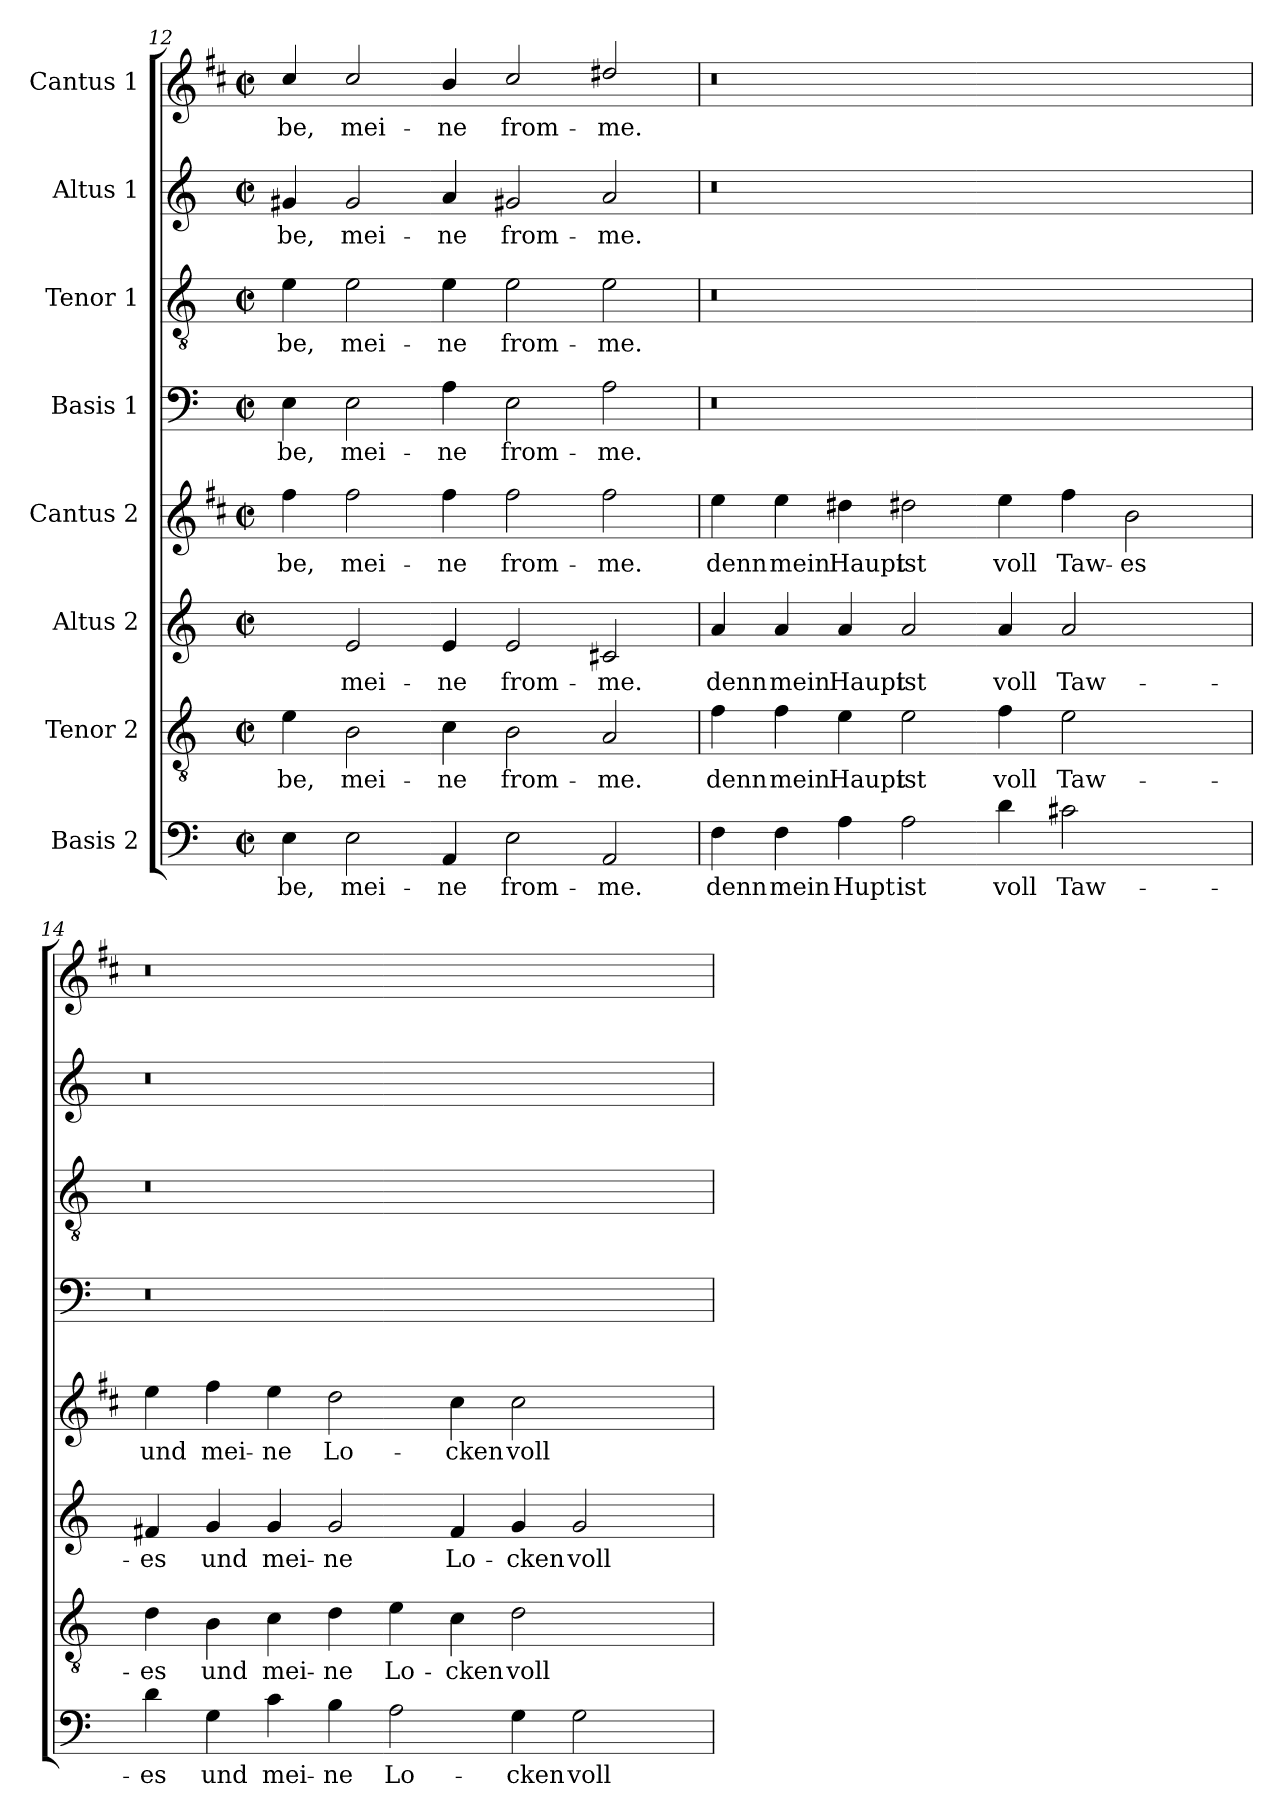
**kern	**text	**kern	**text	**kern	**text	**kern	**text	**kern	**text	**kern	**text	**kern	**text	**kern	**text
*part8	*part8	*part7	*part7	*part6	*part6	*part5	*part5	*part4	*part4	*part3	*part3	*part2	*part2	*part1	*part1
*staff8	*staff8	*staff7	*staff7	*staff6	*staff6	*staff5	*staff5	*staff4	*staff4	*staff3	*staff3	*staff2	*staff2	*staff1	*staff1
*I"Basis 2	*	*I"Tenor 2	*	*I"Altus 2	*	*I"Cantus 2	*	*I"Basis 1	*	*I"Tenor 1	*	*I"Altus 1	*	*I"Cantus 1	*
!!LO:LB:g=z
*clefF4	*	*clefGv2	*	*clefG2	*	*clefG2	*	*clefF4	*	*clefGv2	*	*clefG2	*	*clefG2	*
*	*	*	*	*	*	*ITrd1c2	*	*	*	*	*	*	*	*ITrd1c2	*
*k[]	*	*k[]	*	*k[]	*	*k[]	*	*k[]	*	*k[]	*	*k[]	*	*k[]	*
*C:	*	*C:	*	*C:	*	*C:	*	*C:	*	*C:	*	*C:	*	*C:	*
*M4/2	*	*M4/2	*	*M4/2	*	*M4/2	*	*M4/2	*	*M4/2	*	*M4/2	*	*M4/2	*
*met(c|)	*	*met(c|)	*	*met(c|)	*	*met(c|)	*	*met(c|)	*	*met(c|)	*	*met(c|)	*	*met(c|)	*
=12	=12	=12	=12	=12	=12	=12	=12	=12	=12	=12	=12	=12	=12	=12	=12
!	!LO:LY:b	!	!LO:LY:b	!	!LO:LY:b	!	!LO:LY:b	!	!LO:LY:b	!	!LO:LY:b	!	!LO:LY:b	!	!LO:LY:b
*	*	*	*	*	*	*	*	*	*	*	*	*	*	*^	*
4E	-be,	4e	-be,	4eyy]	__	4ee	-be,	4E	-be,	4e	-be,	4g#X	-be,	4b	0ryy	-be,
!	!LO:LY:b	!	!LO:LY:b	!	!LO:LY:b	!	!LO:LY:b	!	!LO:LY:b	!	!LO:LY:b	!	!LO:LY:b	!	!	!LO:LY:b
2E	mei-	2B	mei-	2e	mei-	2ee	mei-	2E	mei-	2e	mei-	2g#	mei-	2b	.	mei-
!	!LO:LY:b	!	!LO:LY:b	!	!LO:LY:b	!	!LO:LY:b	!	!LO:LY:b	!	!LO:LY:b	!	!LO:LY:b	!	!	!LO:LY:b
4AA	-ne	4c	-ne	4e	-ne	4ee	-ne	4A	-ne	4e	-ne	4a	-ne	4a	.	-ne
!	!LO:LY:b	!	!LO:LY:b	!	!LO:LY:b	!	!LO:LY:b	!	!LO:LY:b	!	!LO:LY:b	!	!LO:LY:b	!	!	!LO:LY:b
2E	from-	2B	from-	2e	from-	2ee	from-	2E	from-	2e	from-	2g#X	from-	2b	.	from-
!	!LO:LY:b	!	!LO:LY:b	!	!LO:LY:b	!	!LO:LY:b	!	!LO:LY:b	!	!LO:LY:b	!	!LO:LY:b	!	!	!LO:LY:b
2AA	-me.	2A	-me.	2c#X	-me.	2ee	-me.	2A	-me.	2e	-me.	2a	-me.	2cc#X	.	-me.
=13	=13	=13	=13	=13	=13	=13	=13	=13	=13	=13	=13	=13	=13	=13	=13	=13
!	!LO:LY:b	!	!LO:LY:b	!	!LO:LY:b	!	!LO:LY:b	!	!	!	!	!	!	!	!	!
4F	denn	4f	denn	4a	denn	4dd	denn	0r	.	0r	.	0r	.	0r	2ryy	.
!	!LO:LY:b	!	!LO:LY:b	!	!LO:LY:b	!	!LO:LY:b	!	!	!	!	!	!	!	!	!
4F	mein	4f	mein	4a	mein	4dd	mein	.	.	.	.	.	.	.	.	.
!	!LO:LY:b	!	!LO:LY:b	!	!LO:LY:b	!	!LO:LY:b	!	!	!	!	!	!	!	!	!
4A	Hupt	4e	Haupt	4a	Haupt	4cc#X	Haupt	.	.	.	.	.	.	.	1ryy	.
!	!LO:LY:b	!	!LO:LY:b	!	!LO:LY:b	!	!LO:LY:b	!	!	!	!	!	!	!	!	!
2A	ist	2e	ist	2a	ist	2cc#X	ist	.	.	.	.	.	.	.	.	.
!	!LO:LY:b	!	!LO:LY:b	!	!LO:LY:b	!	!LO:LY:b	!	!	!	!	!	!	!	!	!
4d	voll	4f	voll	4a	voll	4dd	voll	.	.	.	.	.	.	.	.	.
!	!LO:LY:b	!	!LO:LY:b	!	!LO:LY:b	!	!LO:LY:b	!	!	!	!	!	!	!	!	!
2c#X	Taw-	2e	Taw-	2a	Taw-	4ee	Taw-	.	.	.	.	.	.	.	4ryy	.
!	!	!	!	!	!	!	!LO:LY:b	!	!	!	!	!	!	!	!	!
.	.	.	.	.	.	2a	-es	.	.	.	.	.	.	.	4ryy	.
4ryy	.	4ryy	.	4ryy	.	.	.	4ryy	.	4ryy	.	4ryy	.	4ryy	4ryy	.
=14	=14	=14	=14	=14	=14	=14	=14	=14	=14	=14	=14	=14	=14	=14	=14	=14
!	!LO:LY:b	!	!LO:LY:b	!	!LO:LY:b	!	!LO:LY:b	!	!	!	!	!	!	!	!	!
4d	-es	4d	-es	4f#X	-es	4dd	und	0r	.	0r	.	0r	.	0r	1ryy	.
!	!LO:LY:b	!	!LO:LY:b	!	!LO:LY:b	!	!LO:LY:b	!	!	!	!	!	!	!	!	!
4G	und	4B	und	4g	und	4ee	mei-	.	.	.	.	.	.	.	.	.
!	!LO:LY:b	!	!LO:LY:b	!	!LO:LY:b	!	!LO:LY:b	!	!	!	!	!	!	!	!	!
4c	mei-	4c	mei-	4g	mei-	4dd	-ne	.	.	.	.	.	.	.	.	.
!	!LO:LY:b	!	!LO:LY:b	!	!LO:LY:b	!	!LO:LY:b	!	!	!	!	!	!	!	!	!
4B	-ne	4d	-ne	2g	-ne	2cc	Lo-	.	.	.	.	.	.	.	.	.
!	!LO:LY:b	!	!LO:LY:b	!	!	!	!	!	!	!	!	!	!	!	!	!
2A	Lo-	4e	Lo-	.	.	.	.	.	.	.	.	.	.	.	2ryy	.
!	!	!	!LO:LY:b	!	!LO:LY:b	!	!LO:LY:b	!	!	!	!	!	!	!	!	!
.	.	4c	-cken	4f#	Lo-	4b	-cken	.	.	.	.	.	.	.	.	.
!	!LO:LY:b	!	!LO:LY:b	!	!LO:LY:b	!	!LO:LY:b	!	!	!	!	!	!	!	!	!
4G	-cken	2d	voll	4g	-cken	2b	voll	.	.	.	.	.	.	.	4ryy	.
!	!LO:LY:b	!	!	!	!LO:LY:b	!	!	!	!	!	!	!	!	!	!	!
2G	voll	.	.	2g	voll	.	.	.	.	.	.	.	.	.	8ryy	.
.	.	.	.	.	.	.	.	.	.	.	.	.	.	.	8ryy	.
.	.	4ryy	.	.	.	4ryy	.	4ryy	.	4ryy	.	4ryy	.	4ryy	4ryy	.
*	*	*	*	*	*	*	*	*	*	*	*	*	*	*v	*v	*
=	=	=	=	=	=	=	=	=	=	=	=	=	=	=	=
*-	*-	*-	*-	*-	*-	*-	*-	*-	*-	*-	*-	*-	*-	*-	*-
